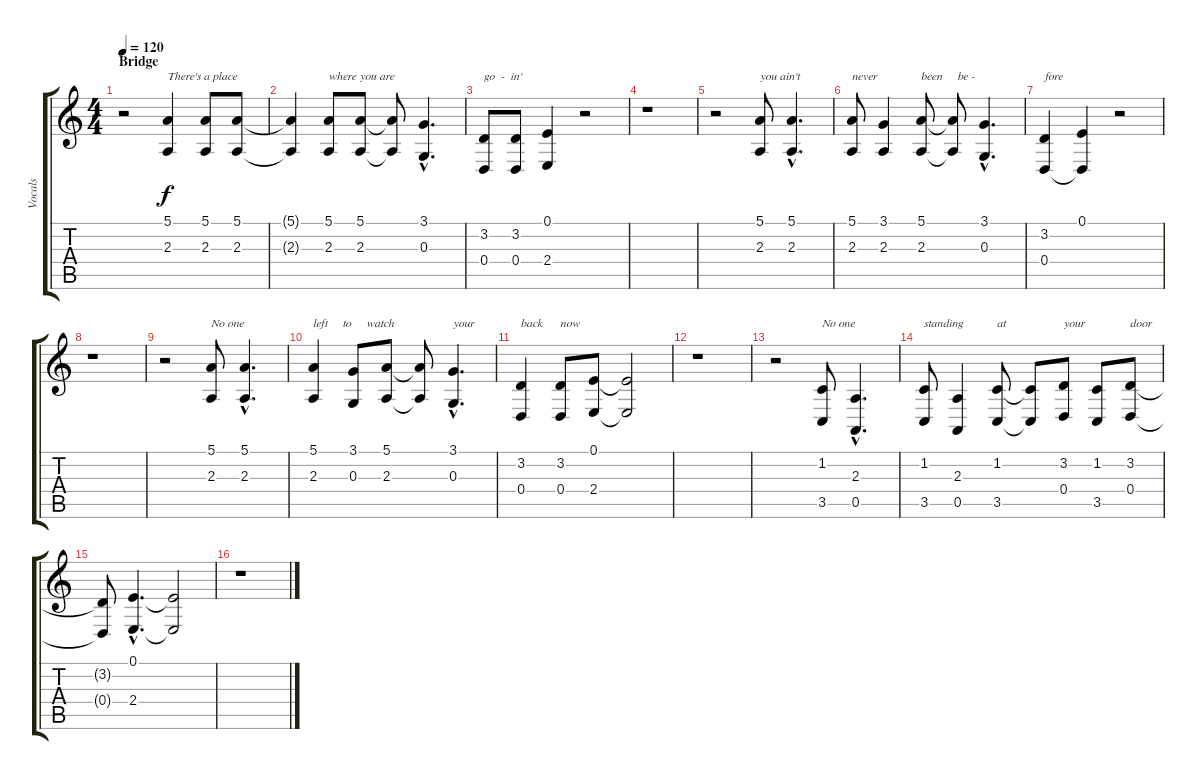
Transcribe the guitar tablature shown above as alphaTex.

\track ("Vocals" "Vocals") {instrument altosax}
\staff {score tabs}
\tuning (E4 B3 G3 D3 A2 E2) {hide}
\ts (4 4)
\section ("" "Bridge")
\tempo 120
\clef g2
\ks c
r.2{dy f} (5.1 2.3).4{txt "There's a place"} (5.1 2.3).8 (5.1 2.3).8 |
(5.1{t} 2.3{t}).4 (5.1 2.3).8{txt "where you are"} (5.1 2.3).8 (5.1{t} 2.3{t}).8 (3.1{hac} 0.3{hac}).4{d} |
(3.2 0.4).8{txt "go  -  in'"} (3.2 0.4).8 (0.1 2.4).4 r.2 |
r.1 |
r.2 (5.1 2.3).8{txt "you ain't"} (5.1{hac} 2.3{hac}).4{d} |
(5.1 2.3).8{txt "never"} (3.1 2.3).4 (5.1 2.3).8{txt "been     be - "} (5.1{t} 2.3{t}).8 (3.1{hac} 0.3{hac}).4{d} |
(3.2 0.4).4{txt "fore"} (0.1 0.4{t}).4 r.2 |
r.1 |
r.2 (5.1 2.3).8{txt "No one"} (5.1{hac} 2.3{hac}).4{d} |
(5.1 2.3).4{txt "left     to     watch"} (3.1 0.3).8 (5.1 2.3).8 (5.1{t} 2.3{t}).8 (3.1{hac} 0.3{hac}).4{d txt "your"} |
(3.2 0.4).4{txt "back"} (3.2 0.4).8{txt "now"} (0.1 2.4).8 (0.1{t} 2.4{t}).2 |
r.1 |
r.2 (1.2 3.5).8{txt "No one"} (2.3{hac} 0.5{hac}).4{d} |
(1.2 3.5).8{txt "standing"} (2.3 0.5).4 (1.2 3.5).8{txt "at"} (1.2{t} 3.5{t}).8 (3.2 0.4).8{txt "your"} (1.2 3.5).8 (3.2 0.4).8{txt "door"} |
(3.2{t} 0.4{t}).8 (0.1{hac} 2.4{hac}).4{d} (0.1{t} 2.4{t}).2 |
r.1
